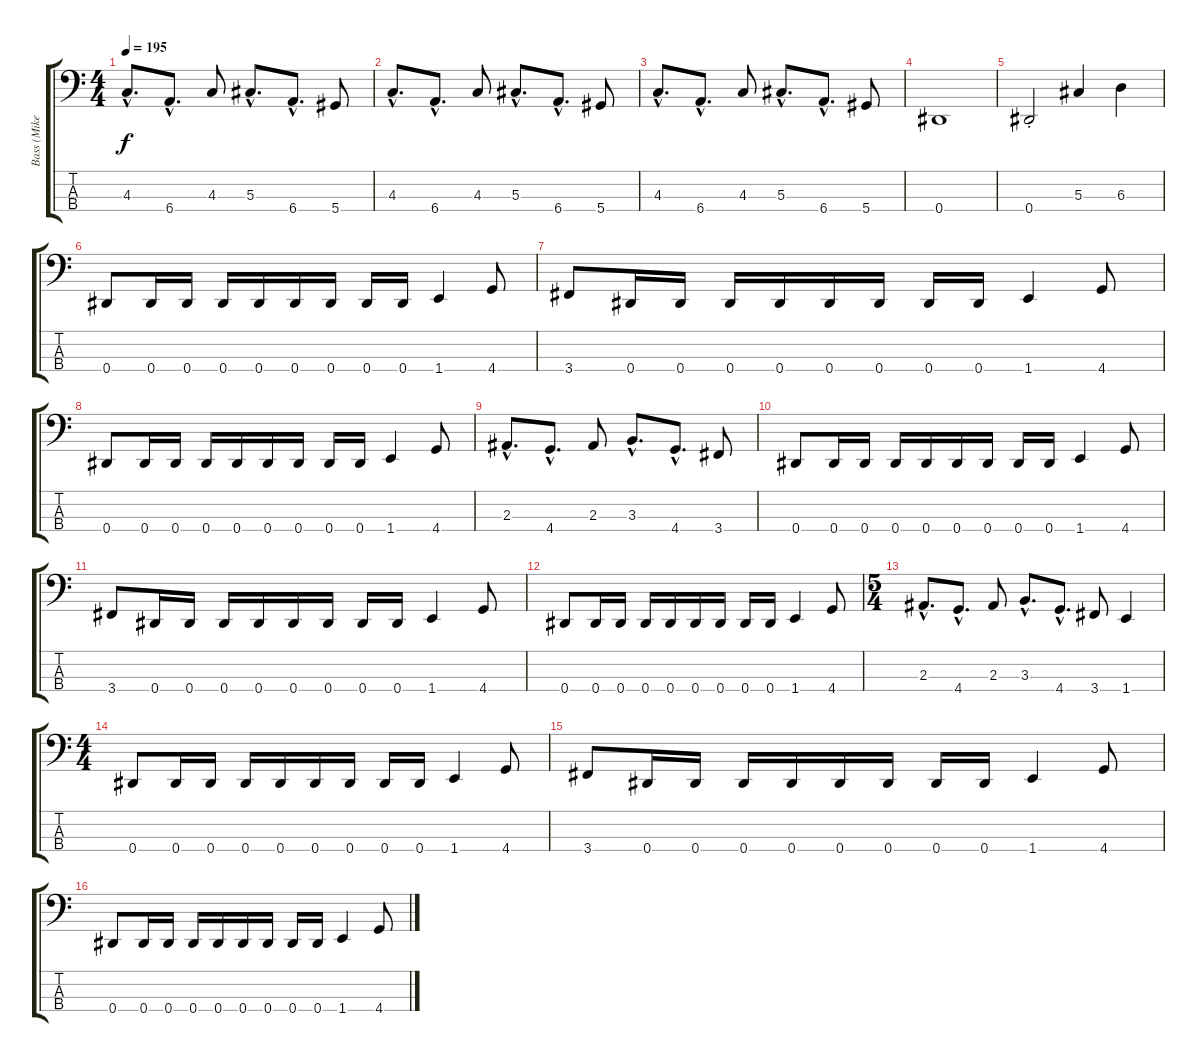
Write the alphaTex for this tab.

\track ("Bass (Mike)" "Bass (Mike") {instrument electricbasspick}
\staff {score tabs}
\tuning (Gb2 Db2 Ab1 Eb1) {hide}
\ts (4 4)
\tempo 195
\clef f4
\ks c
4.3{hac}.8{d dy f} 6.4{hac}.8{d} 4.3.8 5.3{hac}.8{d} 6.4{hac}.8{d} 5.4.8 |
4.3{hac}.8{d} 6.4{hac}.8{d} 4.3.8 5.3{hac}.8{d} 6.4{hac}.8{d} 5.4.8 |
4.3{hac}.8{d} 6.4{hac}.8{d} 4.3.8 5.3{hac}.8{d} 6.4{hac}.8{d} 5.4.8 |
0.4.1 |
0.4{st}.2 5.3.4 6.3.4 |
0.4.8 0.4.16 0.4.16 0.4.16 0.4.16 0.4.16 0.4.16 0.4.16 0.4.16 1.4.4 4.4.8 |
3.4.8 0.4.16 0.4.16 0.4.16 0.4.16 0.4.16 0.4.16 0.4.16 0.4.16 1.4.4 4.4.8 |
0.4.8 0.4.16 0.4.16 0.4.16 0.4.16 0.4.16 0.4.16 0.4.16 0.4.16 1.4.4 4.4.8 |
2.3{hac}.8{d} 4.4{hac}.8{d} 2.3.8 3.3{hac}.8{d} 4.4{hac}.8{d} 3.4.8 |
0.4.8 0.4.16 0.4.16 0.4.16 0.4.16 0.4.16 0.4.16 0.4.16 0.4.16 1.4.4 4.4.8 |
3.4.8 0.4.16 0.4.16 0.4.16 0.4.16 0.4.16 0.4.16 0.4.16 0.4.16 1.4.4 4.4.8 |
0.4.8 0.4.16 0.4.16 0.4.16 0.4.16 0.4.16 0.4.16 0.4.16 0.4.16 1.4.4 4.4.8 |
\ts (5 4)
2.3{hac}.8{d} 4.4{hac}.8{d} 2.3.8 3.3{hac}.8{d} 4.4{hac}.8{d} 3.4.8 1.4.4 |
\ts (4 4)
0.4.8 0.4.16 0.4.16 0.4.16 0.4.16 0.4.16 0.4.16 0.4.16 0.4.16 1.4.4 4.4.8 |
3.4.8 0.4.16 0.4.16 0.4.16 0.4.16 0.4.16 0.4.16 0.4.16 0.4.16 1.4.4 4.4.8 |
0.4.8 0.4.16 0.4.16 0.4.16 0.4.16 0.4.16 0.4.16 0.4.16 0.4.16 1.4.4 4.4.8
